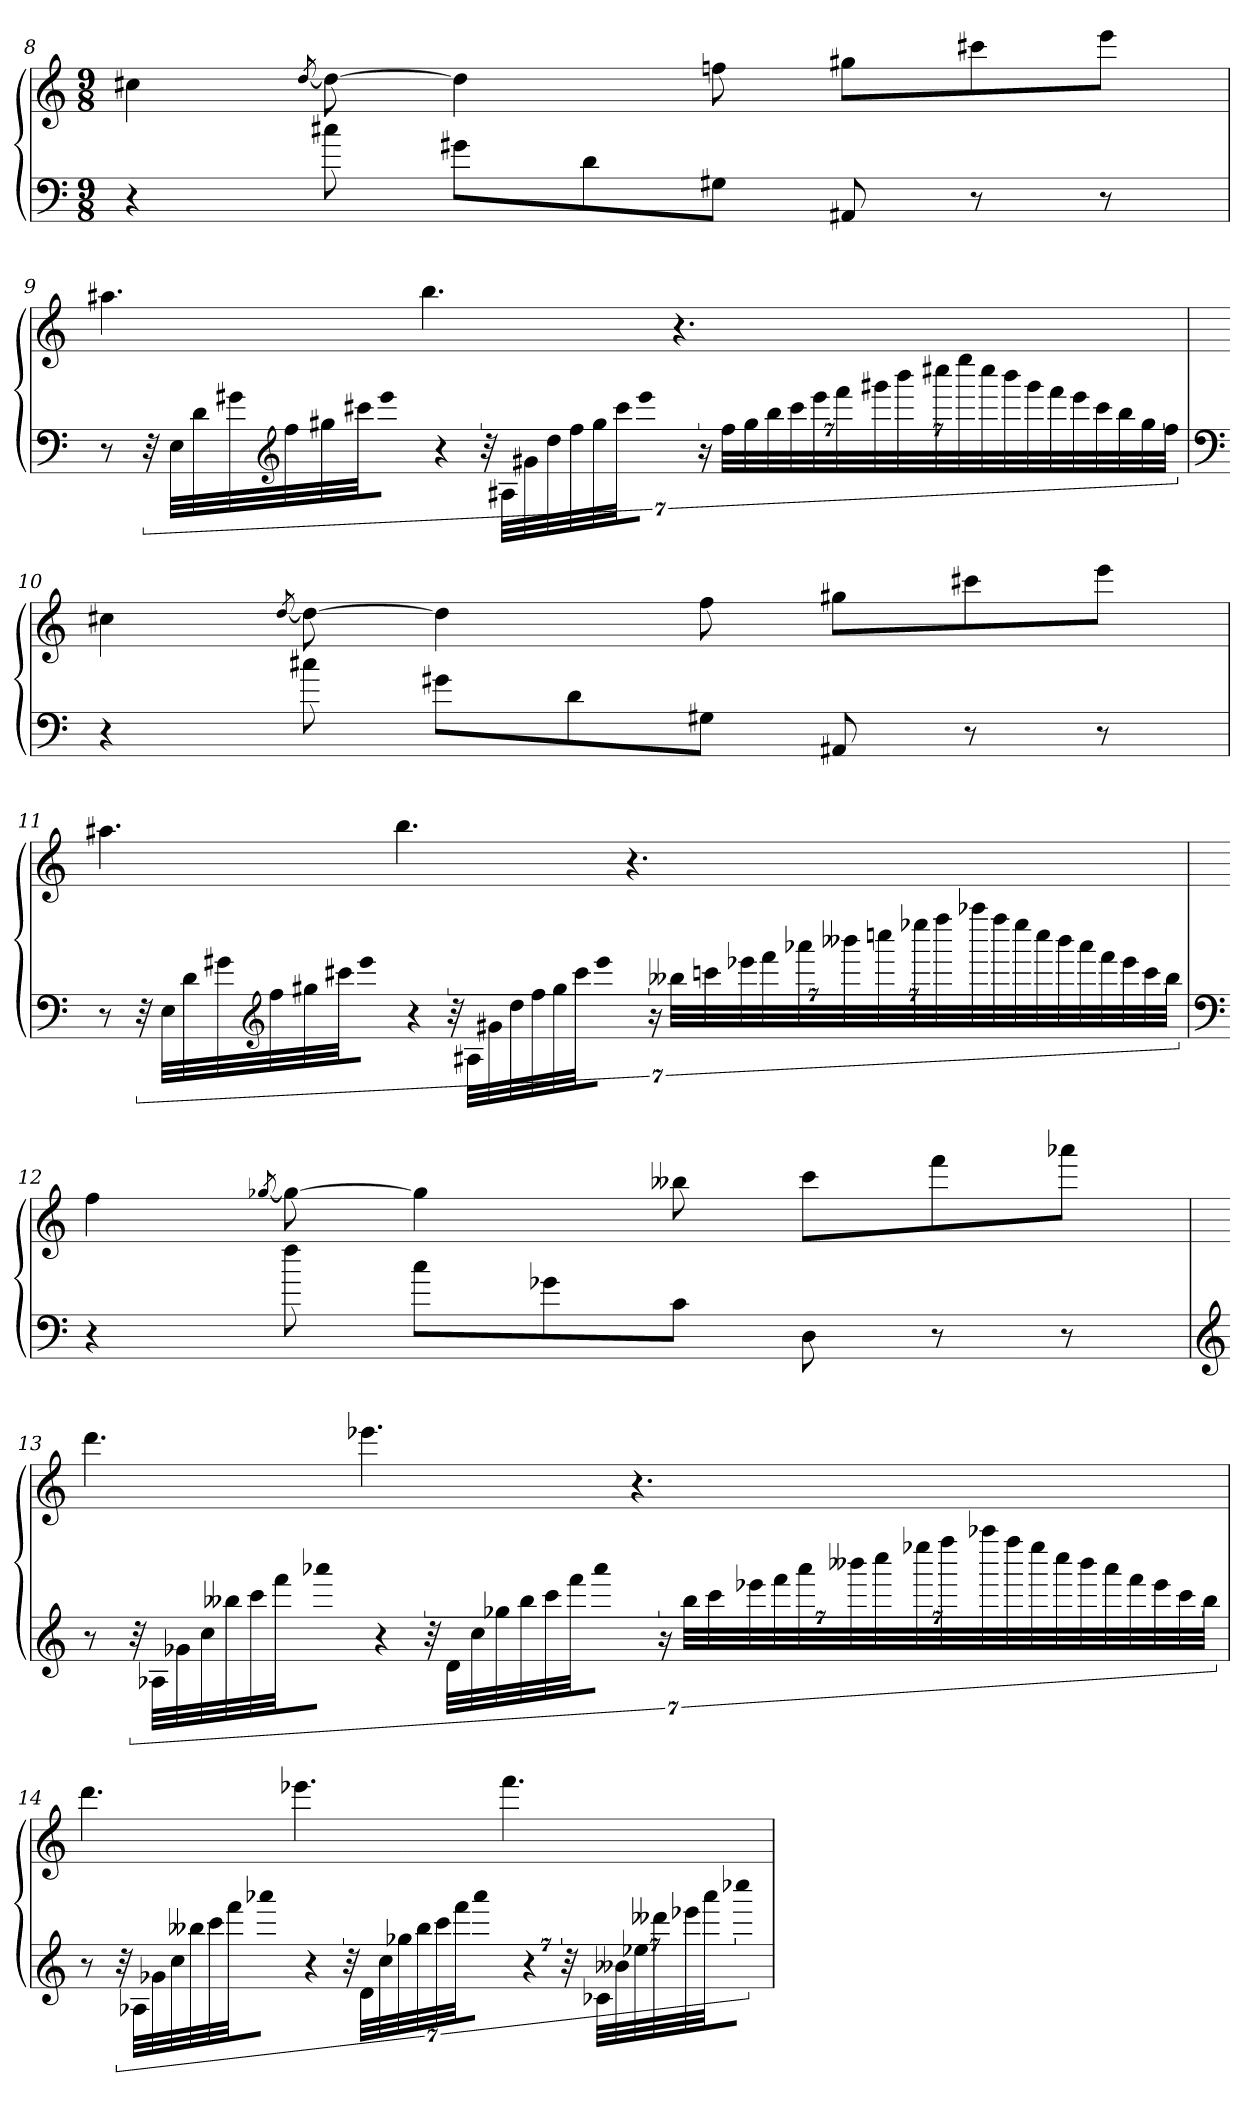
**kern	**kern
*part1	*part1
*staff2	*staff1
*clefF4	*clefG2
*k[]	*k[]
*M9/8	*M9/8
=8	=8
4r	4cc#X
.	[8qdd/
8cc#X	8dd_
8g#XL	4dd]
8d	.
8G#XJ	8ffn
8AA#X	8gg#XL
8r	8ccc#X
8r	8eeeJ
=9	=9
8r	4.aa#X
56r	.
56ELLL	.
56d	.
56g#X	.
*clefG2	*
56ff	.
56gg#X	.
56ccc#XJJ	.
8eeeJ	.
8r	4.bb
56r	.
56A#XLLL	.
56g#X	.
56dd	.
56ff	.
56gg#	.
56ccc#JJ	.
8eeeJ	.
28r	4.r
56ffLLL	.
56gg#	.
56bb	.
56ccc#	.
56eee	.
56fff	.
56ggg#X	.
56bbb	.
56cccc#X	.
56eeee	.
56cccc#	.
56bbb	.
56ggg#	.
56fff	.
56eee	.
56ccc#	.
56bb	.
56gg#	.
56ffJJJ	.
=10	=10
*clefF4	*
4r	4cc#X
.	[8qdd/
8cc#X	8dd_
8g#XL	4dd]
8d	.
8G#XJ	8ff
8AA#X	8gg#XL
8r	8ccc#X
8r	8eeeJ
=11	=11
8r	4.aa#X
56r	.
56ELLL	.
56d	.
56g#X	.
*clefG2	*
56ff	.
56gg#X	.
56ccc#XJJ	.
8eeeJ	.
8r	4.bb
56r	.
56A#XLLL	.
56g#X	.
56dd	.
56ff	.
56gg#	.
56ccc#JJ	.
8eeeJ	.
28r	4.r
56bb--XLLL	.
56cccn	.
56eee-X	.
56fff	.
56aaa-X	.
56bbb--X	.
56ccccn	.
56eeee-X	.
56ffff	.
56aaaa-X	.
56ffff	.
56eeee-	.
56cccc	.
56bbb--	.
56aaa-	.
56fff	.
56eee-	.
56ccc	.
56bb--JJJ	.
=12	=12
*clefF4	*
4r	4ff
.	[8qgg-X/
8ff	8gg-_
8ccL	4gg-]
8g-X	.
8cJ	8bb--X
8D	8cccL
8r	8fff
8r	8aaa-XJ
=13	=13
*clefG2	*
8r	4.ddd
56r	.
56A-XLLL	.
56g-X	.
56cc	.
56bb--X	.
56ccc	.
56fffJJ	.
8aaa-XJ	.
8r	4.eee-X
56r	.
56dLLL	.
56cc	.
56gg-X	.
56bb--	.
56ccc	.
56fffJJ	.
8aaa-J	.
28r	4.r
56bb--LLL	.
56ccc	.
56eee-X	.
56fff	.
56aaa-	.
56bbb--X	.
56cccc	.
56eeee-X	.
56ffff	.
56aaaa-X	.
56ffff	.
56eeee-	.
56cccc	.
56bbb--	.
56aaa-	.
56fff	.
56eee-	.
56ccc	.
56bb--JJJ	.
=14	=14
8r	4.ddd
56r	.
56A-XLLL	.
56g-X	.
56cc	.
56bb--X	.
56ccc	.
56fffJJ	.
8aaa-XJ	.
8r	4.eee-X
56r	.
56dLLL	.
56cc	.
56gg-X	.
56bb--	.
56ccc	.
56fffJJ	.
8aaa-J	.
8r	4.fff
56r	.
56c-XLLL	.
56b--X	.
56ee-X	.
56ddd--X	.
56eee-X	.
56aaa-JJ	.
8cccc-XJ	.
=	=
*-	*-
